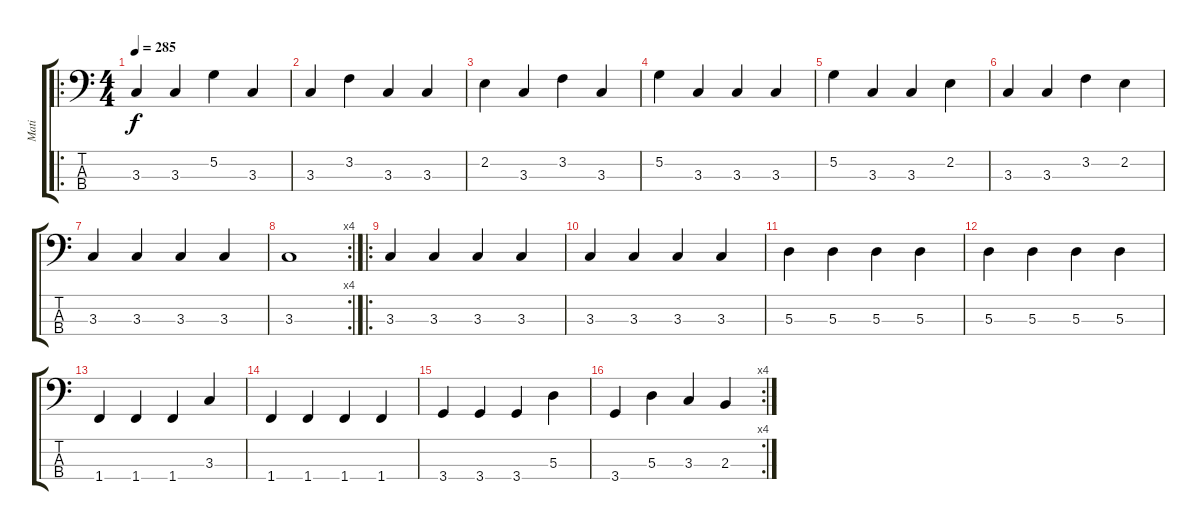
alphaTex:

\track ("Mati" "Mati") {instrument electricbasspick}
\staff {score tabs}
\tuning (G2 D2 A1 E1) {hide}
\ro
\ts (4 4)
\tempo 285
\clef f4
\ks c
3.3.4{dy f} 3.3.4 5.2.4 3.3.4 |
3.3.4 3.2.4 3.3.4 3.3.4 |
2.2.4 3.3.4 3.2.4 3.3.4 |
5.2.4 3.3.4 3.3.4 3.3.4 |
5.2.4 3.3.4 3.3.4 2.2.4 |
3.3.4 3.3.4 3.2.4 2.2.4 |
3.3.4 3.3.4 3.3.4 3.3.4 |
\rc 4
3.3.1 |
\ro
3.3.4 3.3.4 3.3.4 3.3.4 |
3.3.4 3.3.4 3.3.4 3.3.4 |
5.3.4 5.3.4 5.3.4 5.3.4 |
5.3.4 5.3.4 5.3.4 5.3.4 |
1.4.4 1.4.4 1.4.4 3.3.4 |
1.4.4 1.4.4 1.4.4 1.4.4 |
3.4.4 3.4.4 3.4.4 5.3.4 |
\rc 4
3.4.4 5.3.4 3.3.4 2.3.4
